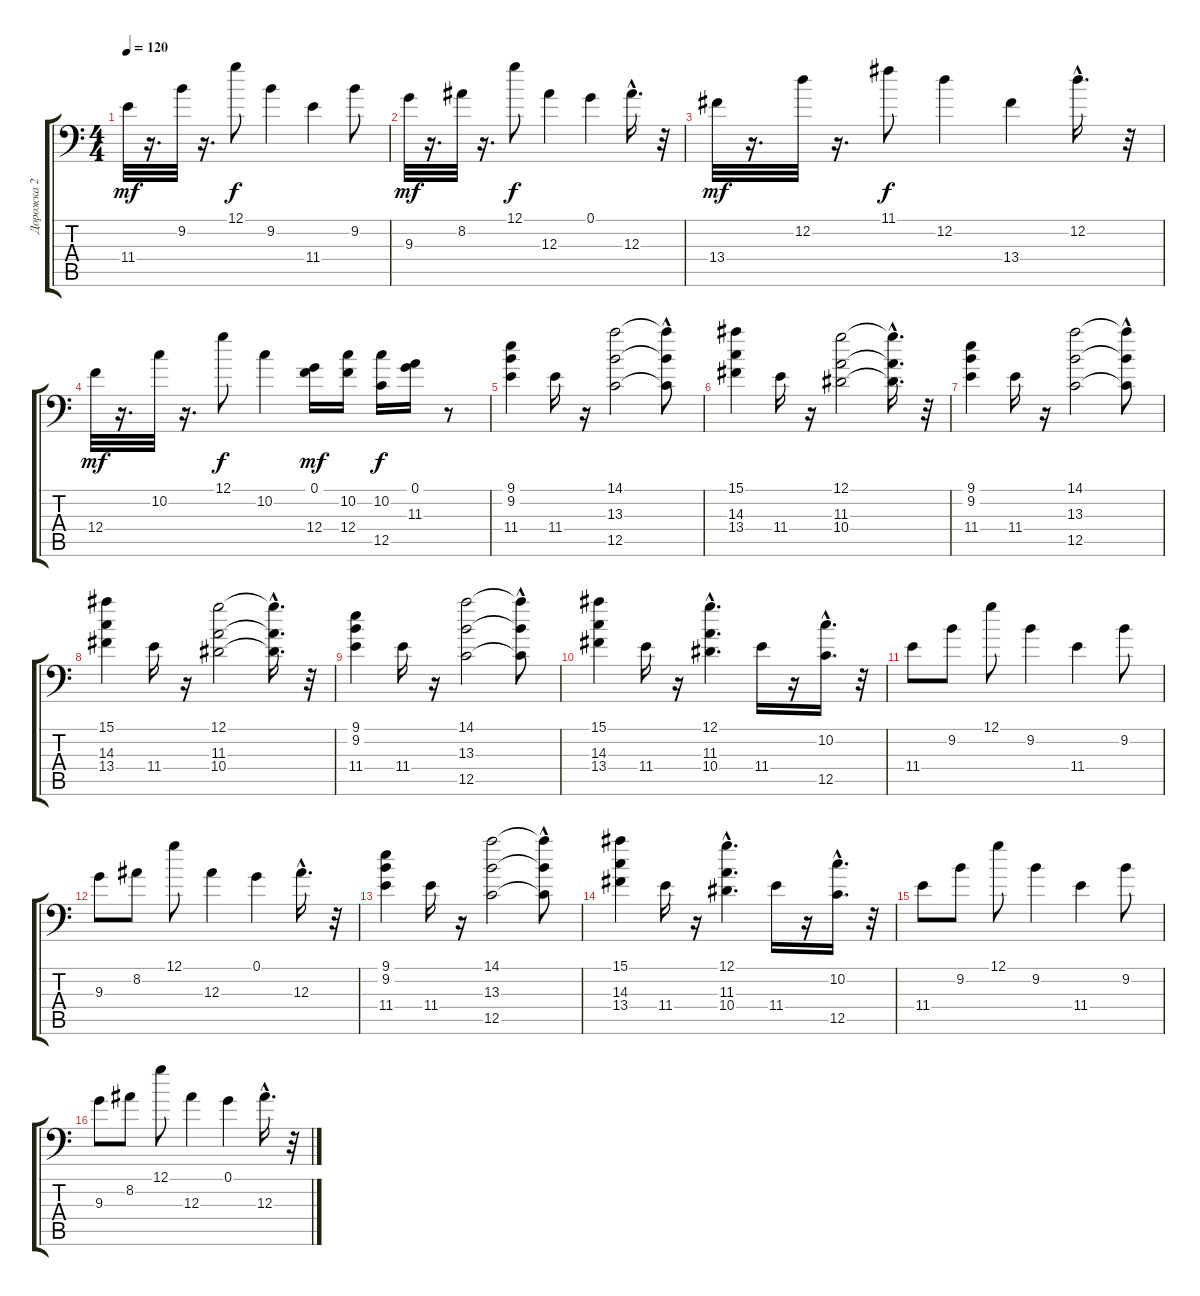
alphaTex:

\track ("Дорожка 2" "Дорожка 2") {instrument distortionguitar}
\staff {score tabs}
\tuning (G3 D3 Bb2 F2 C2 G1) {hide}
\ts (4 4)
\tempo 120
\clef f4
\ks c
11.4.32{dy mf} r.16{d} 9.2.32 r.16{d} 12.1.8{dy f} 9.2.4 11.4.4 9.2.8 |
9.3.32{dy mf} r.16{d} 8.2.32 r.16{d} 12.1.8{dy f} 12.3.4 0.1.4 12.3{hac}.16{d} r.32 |
13.4.32{dy mf} r.16{d} 12.2.32 r.16{d} 11.1.8{dy f} 12.2.4 13.4.4 12.2{hac}.16{d} r.32 |
12.4.32{dy mf} r.16{d} 10.2.32 r.16{d} 12.1.8{dy f} 10.2.4 (0.1 12.4).16{dy mf} (10.2 12.4).16 (10.2 12.5).16{dy f} (0.1 11.3).16 r.8 |
(9.1 9.2 11.4).4 11.4.16 r.16 (14.1 13.3 12.5).2 (14.1{t} 13.3{t} 12.5{hac t}).8 |
(15.1 14.3 13.4).4 11.4.16 r.16 (12.1 11.3 10.4).2 (12.1{hac t} 11.3{hac t} 10.4{hac t}).16{d} r.32 |
(9.1 9.2 11.4).4 11.4.16 r.16 (14.1 13.3 12.5).2 (14.1{t} 13.3{t} 12.5{hac t}).8 |
(15.1 14.3 13.4).4 11.4.16 r.16 (12.1 11.3 10.4).2 (12.1{hac t} 11.3{hac t} 10.4{hac t}).16{d} r.32 |
(9.1 9.2 11.4).4 11.4.16 r.16 (14.1 13.3 12.5).2 (14.1{t} 13.3{t} 12.5{hac t}).8 |
(15.1 14.3 13.4).4 11.4.16 r.16 (12.1{hac} 11.3{hac} 10.4{hac}).4{d} 11.4.16 r.16 (10.2{hac} 12.5{hac}).16{d} r.32 |
11.4.8 9.2.8 12.1.8 9.2.4 11.4.4 9.2.8 |
9.3.8 8.2.8 12.1.8 12.3.4 0.1.4 12.3{hac}.16{d} r.32 |
(9.1 9.2 11.4).4 11.4.16 r.16 (14.1 13.3 12.5).2 (14.1{t} 13.3{t} 12.5{hac t}).8 |
(15.1 14.3 13.4).4 11.4.16 r.16 (12.1{hac} 11.3{hac} 10.4{hac}).4{d} 11.4.16 r.16 (10.2{hac} 12.5{hac}).16{d} r.32 |
11.4.8 9.2.8 12.1.8 9.2.4 11.4.4 9.2.8 |
9.3.8 8.2.8 12.1.8 12.3.4 0.1.4 12.3{hac}.16{d} r.32
